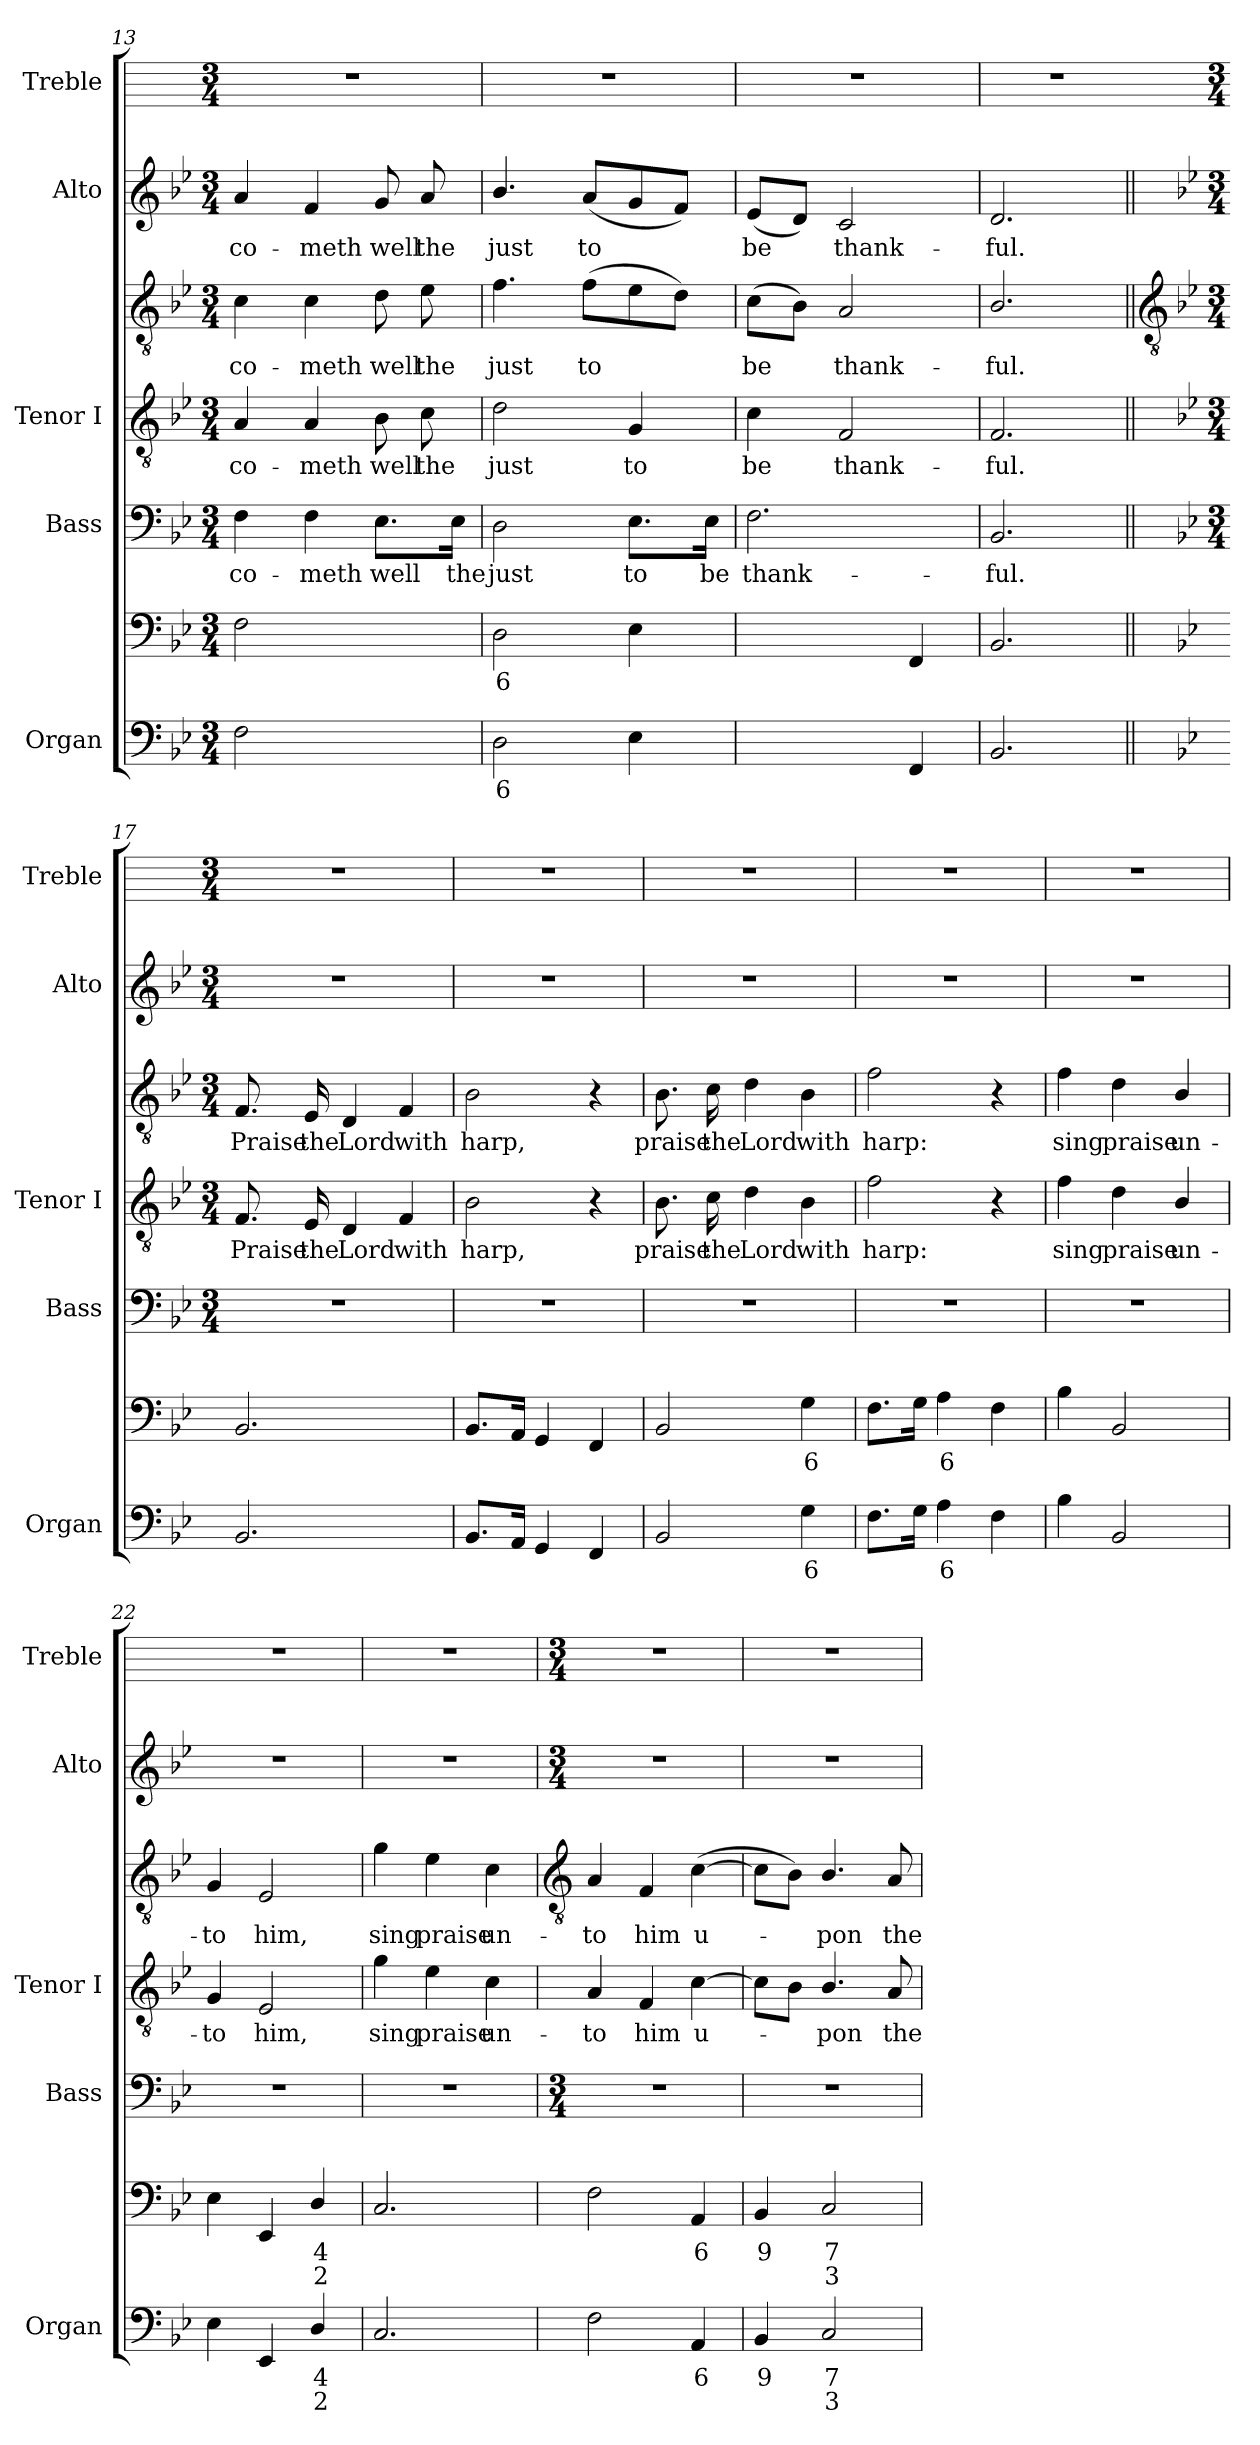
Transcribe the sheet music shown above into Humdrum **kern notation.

**kern	**text	**text	**kern	**text	**text	**kern	**text	**kern	**text	**kern	**text	**kern	**text	**kern
*part5	*part5	*part5	*part5	*part5	*part5	*part4	*part4	*part3	*part3	*part3	*part3	*part2	*part2	*part1
*staff7	*staff7	*staff7	*staff6	*staff6	*staff6	*staff5	*staff5	*staff4	*staff4	*staff3	*staff3	*staff2	*staff2	*staff1
*I"Organ	*	*	*	*	*	*I"Bass	*	*I"Tenor I	*	*	*	*I"Alto	*	*I"Treble
*I'Organ	*	*	*	*	*	*I'Bass	*	*I'Tenor I	*	*	*	*I'Alto	*	*I'Treble
*	*	*	*clefF4	*	*	*clefF4	*	*clefGv2	*	*clefGv2	*	*clefG2	*	*
*k[b-e-]	*	*	*k[b-e-]	*	*	*k[b-e-]	*	*k[b-e-]	*	*k[b-e-]	*	*k[b-e-]	*	*
*B-:	*	*	*B-:	*	*	*B-:	*	*B-:	*	*B-:	*	*B-:	*	*
*M3/4	*	*	*M3/4	*	*	*M3/4	*	*M3/4	*	*M3/4	*	*M3/4	*	*M3/4
=13	=13	=13	=13	=13	=13	=13	=13	=13	=13	=13	=13	=13	=13	=13
!	!	!	!	!	!	!	!LO:LY:b	!	!LO:LY:b	!	!LO:LY:b	!	!LO:LY:b	!
2F	.	.	2F	.	.	4F	-co-	4A	co-	4c	-co-	4a	-co-	2.r
!	!	!	!	!	!	!	!LO:LY:b	!	!LO:LY:b	!	!LO:LY:b	!	!LO:LY:b	!
.	.	.	.	.	.	4F	-meth	4A	-meth	4c	-meth	4f	-meth	.
!	!LO:LY:b	!LO:LY:b	!	!LO:LY:b	!LO:LY:b	!	!LO:LY:b	!	!LO:LY:b	!	!LO:LY:b	!	!LO:LY:b	!
8E-yy	5	3	8E-yy	5	3	8.E-\L	well	8B-	well	8d	well	8g	well	.
!	!LO:LY:b	!LO:LY:b	!	!LO:LY:b	!LO:LY:b	!	!	!	!LO:LY:b	!	!LO:LY:b	!	!LO:LY:b	!
8E-yy	6	4	8E-yy	6	4	.	.	8c	the	8e-	the	8a	the	.
!	!	!	!	!	!	!	!LO:LY:b	!	!	!	!	!	!	!
.	.	.	.	.	.	16E-\Jk	the	.	.	.	.	.	.	.
=14	=14	=14	=14	=14	=14	=14	=14	=14	=14	=14	=14	=14	=14	=14
!	!LO:LY:b	!	!	!LO:LY:b	!	!	!LO:LY:b	!	!LO:LY:b	!	!LO:LY:b	!	!LO:LY:b	!
2D	6	.	2D	6	.	2D	just	2d	just	4.f	just	4.b-/	just	2.r
!	!	!	!	!	!	!	!	!	!	!	!LO:LY:b	!	!LO:LY:b	!
.	.	.	.	.	.	.	.	.	.	(>8fL	to	(<8aL	to	.
!	!	!	!	!	!	!	!LO:LY:b	!	!LO:LY:b	!	!	!	!	!
4E-	.	.	4E-	.	.	8.E-\L	to	4G	to	8e-	.	8g	.	.
.	.	.	.	.	.	.	.	.	.	8dJ)	.	8fJ)	.	.
!	!	!	!	!	!	!	!LO:LY:b	!	!	!	!	!	!	!
.	.	.	.	.	.	16E-\Jk	be	.	.	.	.	.	.	.
=15	=15	=15	=15	=15	=15	=15	=15	=15	=15	=15	=15	=15	=15	=15
!	!LO:LY:b	!	!	!LO:LY:b	!	!	!LO:LY:b	!	!LO:LY:b	!	!LO:LY:b	!	!LO:LY:b	!
[4Fyy	4	.	[4Fyy	4	.	2.F	thank-	4c	-be	(>8cL	be	(<8e-L	be	2.r
.	.	.	.	.	.	.	.	.	.	8B-J)	.	8dJ)	.	.
!	!LO:LY:b	!	!	!LO:LY:b	!	!	!	!	!LO:LY:b	!	!LO:LY:b	!	!LO:LY:b	!
4Fyy]	3	.	4Fyy]	3	.	.	.	2F	thank-	2A	thank-	2c	thank-	.
4FF	.	.	4FF	.	.	.	.	.	.	.	.	.	.	.
=16	=16	=16	=16	=16	=16	=16	=16	=16	=16	=16	=16	=16	=16	=16
!	!	!	!	!	!	!	!LO:LY:b	!	!LO:LY:b	!	!LO:LY:b	!	!LO:LY:b	!
2.BB-	.	.	2.BB-	.	.	2.BB-	-ful.	2.F	ful.	2.B-/	-ful.	2.d	-ful.	2.r
!!LO:LB:g=z
=17||	=17	=17	=17||	=17	=17	=17||	=17	=17||	=17	=17||	=17	=17||	=17	=17
*	*	*	*	*	*	*	*	*	*	*clefGv2	*	*	*	*
*	*	*	*	*	*	*	*	*k[b-e-]	*	*k[b-e-]	*	*	*	*
*	*	*	*	*	*	*	*	*B-:	*	*B-:	*	*	*	*
*	*	*	*	*	*	*M3/4	*	*M3/4	*	*M3/4	*	*M3/4	*	*M3/4
!	!	!	!	!	!	!	!	!	!LO:LY:b	!	!LO:LY:b	!	!	!
2.BB-	.	.	2.BB-	.	.	2.r	.	8.F	Praise	8.F	Praise	2.r	.	2.r
!	!	!	!	!	!	!	!	!	!LO:LY:b	!	!LO:LY:b	!	!	!
.	.	.	.	.	.	.	.	16E-	the	16E-	the	.	.	.
!	!	!	!	!	!	!	!	!	!LO:LY:b	!	!LO:LY:b	!	!	!
.	.	.	.	.	.	.	.	4D	Lord	4D	Lord	.	.	.
!	!	!	!	!	!	!	!	!	!LO:LY:b	!	!LO:LY:b	!	!	!
.	.	.	.	.	.	.	.	4F	with	4F	with	.	.	.
=18	=18	=18	=18	=18	=18	=18	=18	=18	=18	=18	=18	=18	=18	=18
!	!	!	!	!	!	!	!	!	!LO:LY:b	!	!LO:LY:b	!	!	!
8.BB-L	.	.	8.BB-L	.	.	2.r	.	2B-	harp,	2B-	harp,	2.r	.	2.r
16AAJ	.	.	16AAJ	.	.	.	.	.	.	.	.	.	.	.
4GG	.	.	4GG	.	.	.	.	.	.	.	.	.	.	.
4FF	.	.	4FF	.	.	.	.	4r	.	4r	.	.	.	.
=19	=19	=19	=19	=19	=19	=19	=19	=19	=19	=19	=19	=19	=19	=19
!	!	!	!	!	!	!	!	!	!LO:LY:b	!	!LO:LY:b	!	!	!
2BB-	.	.	2BB-	.	.	2.r	.	8.B-	praise	8.B-	praise	2.r	.	2.r
!	!	!	!	!	!	!	!	!	!LO:LY:b	!	!LO:LY:b	!	!	!
.	.	.	.	.	.	.	.	16c	the	16c	the	.	.	.
!	!	!	!	!	!	!	!	!	!LO:LY:b	!	!LO:LY:b	!	!	!
.	.	.	.	.	.	.	.	4d	Lord	4d	Lord	.	.	.
!	!LO:LY:b	!	!	!LO:LY:b	!	!	!	!	!LO:LY:b	!	!LO:LY:b	!	!	!
4G	6	.	4G	6	.	.	.	4B-	with	4B-	with	.	.	.
=20	=20	=20	=20	=20	=20	=20	=20	=20	=20	=20	=20	=20	=20	=20
!	!	!	!	!	!	!	!	!	!LO:LY:b	!	!LO:LY:b	!	!	!
8.FL	.	.	8.FL	.	.	2.r	.	2f	harp:	2f	harp:	2.r	.	2.r
16GJ	.	.	16GJ	.	.	.	.	.	.	.	.	.	.	.
!	!LO:LY:b	!	!	!LO:LY:b	!	!	!	!	!	!	!	!	!	!
4A	6	.	4A	6	.	.	.	.	.	.	.	.	.	.
4F	.	.	4F	.	.	.	.	4r	.	4r	.	.	.	.
=21	=21	=21	=21	=21	=21	=21	=21	=21	=21	=21	=21	=21	=21	=21
!	!	!	!	!	!	!	!	!	!LO:LY:b	!	!LO:LY:b	!	!	!
4B-	.	.	4B-	.	.	2.r	.	4f	sing	4f	sing	2.r	.	2.r
!	!	!	!	!	!	!	!	!	!LO:LY:b	!	!LO:LY:b	!	!	!
2BB-	.	.	2BB-	.	.	.	.	4d	praise	4d	praise	.	.	.
!	!	!	!	!	!	!	!	!	!LO:LY:b	!	!LO:LY:b	!	!	!
.	.	.	.	.	.	.	.	4B-/	un-	4B-/	un-	.	.	.
=22	=22	=22	=22	=22	=22	=22	=22	=22	=22	=22	=22	=22	=22	=22
!	!	!	!	!	!	!	!	!	!LO:LY:b	!	!LO:LY:b	!	!	!
4E-	.	.	4E-	.	.	2.r	.	4G	-to	4G	-to	2.r	.	2.r
!	!	!	!	!	!	!	!	!	!LO:LY:b	!	!LO:LY:b	!	!	!
4EE-	.	.	4EE-	.	.	.	.	2E-	him,	2E-	him,	.	.	.
!	!LO:LY:b	!LO:LY:b	!	!LO:LY:b	!LO:LY:b	!	!	!	!	!	!	!	!	!
4D/	4	2	4D/	4	2	.	.	.	.	.	.	.	.	.
=23	=23	=23	=23	=23	=23	=23	=23	=23	=23	=23	=23	=23	=23	=23
!	!	!	!	!	!	!	!	!	!LO:LY:b	!	!LO:LY:b	!	!	!
2.C	.	.	2.C	.	.	2.r	.	4g	sing	4g	sing	2.r	.	2.r
!	!	!	!	!	!	!	!	!	!LO:LY:b	!	!LO:LY:b	!	!	!
.	.	.	.	.	.	.	.	4e-	praise	4e-	praise	.	.	.
!	!	!	!	!	!	!	!	!	!LO:LY:b	!	!LO:LY:b	!	!	!
.	.	.	.	.	.	.	.	4c	un-	4c	un-	.	.	.
!!LO:LB:g=z
=24	=24	=24	=24	=24	=24	=24	=24	=24	=24	=24	=24	=24	=24	=24
*	*	*	*	*	*	*	*	*	*	*clefGv2	*	*	*	*
*	*	*	*	*	*	*M3/4	*	*	*	*	*	*M3/4	*	*M3/4
!	!	!	!	!	!	!	!	!	!LO:LY:b	!	!LO:LY:b	!	!	!
2F	.	.	2F	.	.	2.r	.	4A	-to	4A	-to	2.r	.	2.r
!	!	!	!	!	!	!	!	!	!LO:LY:b	!	!LO:LY:b	!	!	!
.	.	.	.	.	.	.	.	4F	him	4F	him	.	.	.
!	!LO:LY:b	!	!	!LO:LY:b	!	!	!	!	!LO:LY:b	!	!LO:LY:b	!	!	!
4AA	6	.	4AA	6	.	.	.	[4c	u-	(>[4c	u-	.	.	.
=25	=25	=25	=25	=25	=25	=25	=25	=25	=25	=25	=25	=25	=25	=25
!	!LO:LY:b	!	!	!LO:LY:b	!	!	!	!	!	!	!	!	!	!
4BB-	9	.	4BB-	9	.	2.r	.	8cL]	.	8cL]	.	2.r	.	2.r
.	.	.	.	.	.	.	.	8B-J	.	8B-J)	.	.	.	.
!	!LO:LY:b	!LO:LY:b	!	!LO:LY:b	!LO:LY:b	!	!	!	!LO:LY:b	!	!LO:LY:b	!	!	!
2C	7	3	2C	7	3	.	.	4.B-/	pon	4.B-/	pon	.	.	.
!	!	!	!	!	!	!	!	!	!LO:LY:b	!	!LO:LY:b	!	!	!
.	.	.	.	.	.	.	.	8A	the	8A	the	.	.	.
=	=	=	=	=	=	=	=	=	=	=	=	=	=	=
*-	*-	*-	*-	*-	*-	*-	*-	*-	*-	*-	*-	*-	*-	*-
